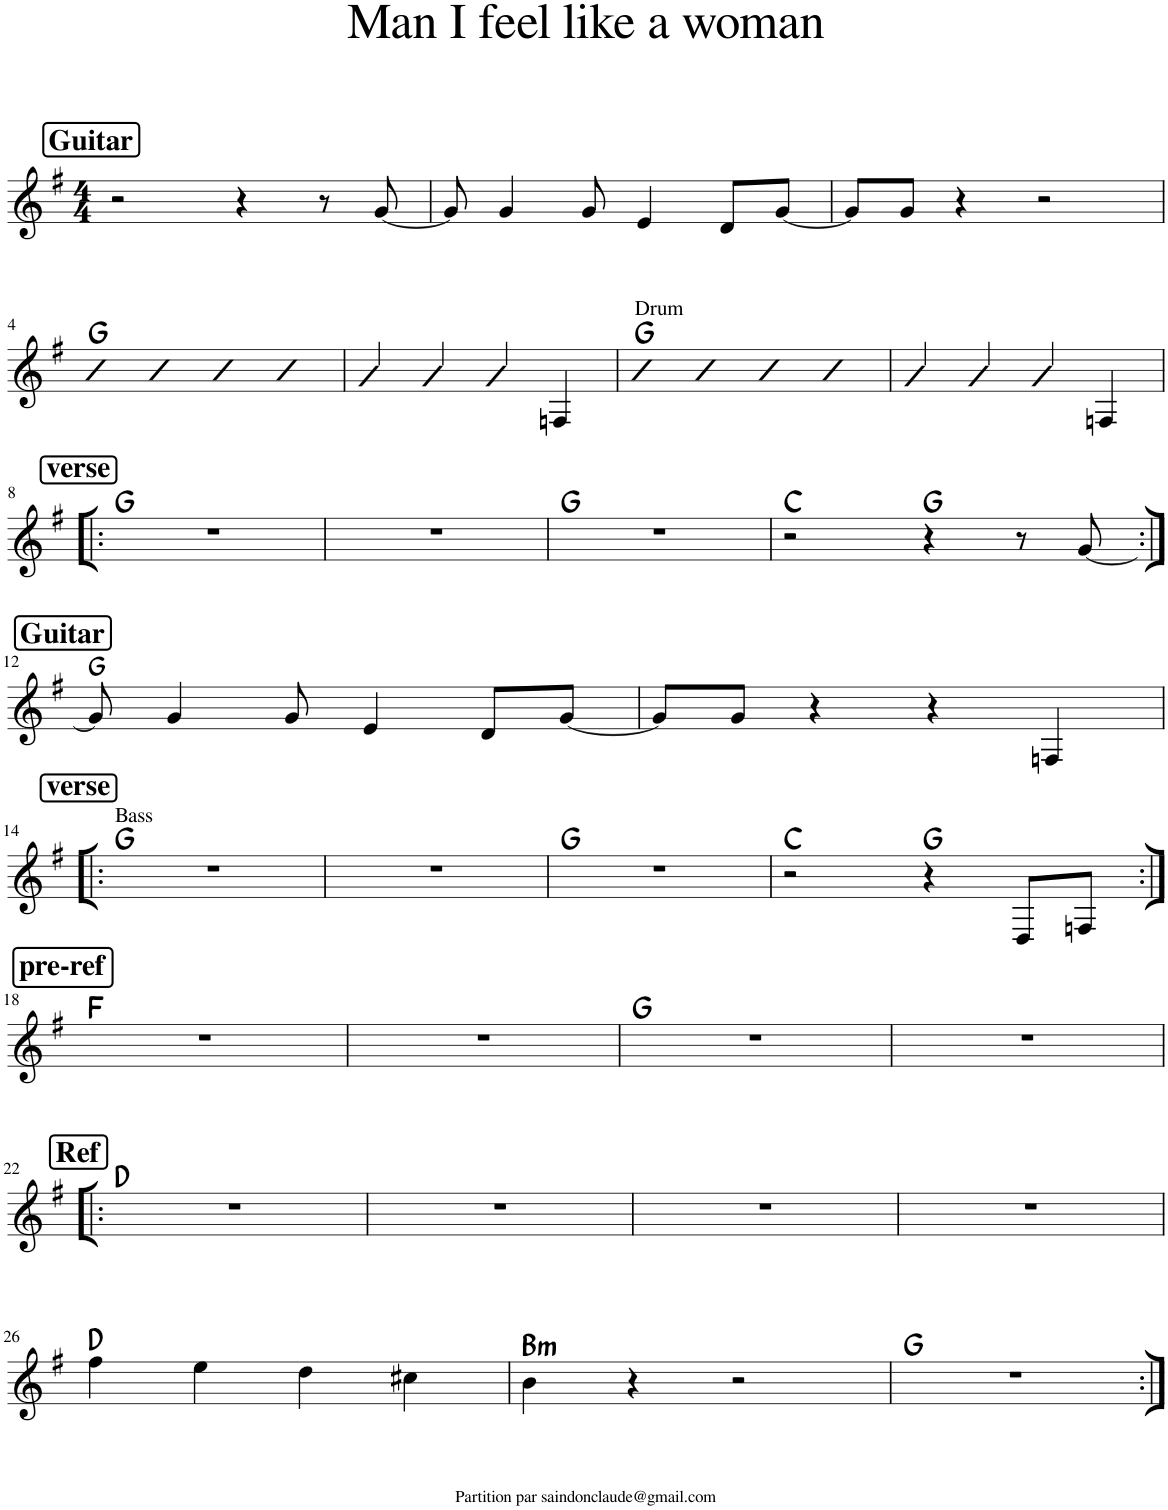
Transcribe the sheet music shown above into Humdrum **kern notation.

**kern	**harte
*part1	*part1
*staff1	*
*I"Piano	*
*I'Pno	*
*clefG2	*
*k[f#]	*
*M4/4	*
!!LO:REH:place=s1:a:B:rj:fs=14:t=Guitar
=1	=1
2r	.
4r	.
8r	.
[8g/	.
=2	=2
8g/]	.
4g/	.
8g/	.
4e/	.
8d/L	.
[8g/J	.
=3	=3
8g/L]	.
8g/J	.
4r	.
2r	.
!!LO:LB:g=z
=4	=4
4a	G:maj
4a	.
4a	.
4a	.
=5	=5
4a/	.
4a/	.
4a/	.
4Fn/	.
=6	=6
!LO:TX:a:t=Drum	!
4a	G:maj
4a	.
4a	.
4a	.
=7	=7
4a/	.
4a/	.
4a/	.
4Fn/	.
!!LO:LB:g=z
!!LO:REH:place=s1:a:B:rj:fs=14:t=verse
=8!|:	=8!|:
1r	G:maj
=9	=9
1r	.
=10	=10
1r	G:maj
=11	=11
2r	C:maj
4r	G:maj
8r	.
[8g/	.
!!LO:LB:g=z
!!LO:REH:place=s1:a:B:rj:fs=14:t=Guitar
=12:|!	=12:|!
8g/]	G:maj
4g/	.
8g/	.
4e/	.
8d/L	.
[8g/J	.
=13	=13
8g/L]	.
8g/J	.
4r	.
4r	.
4Fn/	.
!!LO:LB:g=z
!!LO:REH:place=s1:a:B:rj:fs=14:t=verse
=14!|:	=14!|:
!LO:TX:a:t=Bass	!
1r	G:maj
=15	=15
1r	.
=16	=16
1r	G:maj
=17	=17
2r	C:maj
4r	G:maj
8D/L	.
8Fn/J	.
!!LO:LB:g=z
!!LO:REH:place=s1:a:B:rj:fs=14:t=pre-ref
=18:|!	=18:|!
1r	F:maj
=19	=19
1r	.
=20	=20
1r	G:maj
=21	=21
1r	.
!!LO:LB:g=z
!!LO:REH:place=s1:a:B:rj:fs=14:t=Ref
=22!|:	=22!|:
1r	D:maj
=23	=23
1r	.
=24	=24
1r	.
=25	=25
1r	.
!!LO:LB:g=z
=26	=26
4ff#\	D:maj
4ee\	.
4dd\	.
4cc#X\	.
=27	=27
!	!LO:H:kt=m
4b\	B:min
4r	.
2r	.
=28	=28
1r	G:maj
=:|!	=:|!
*-	*-
